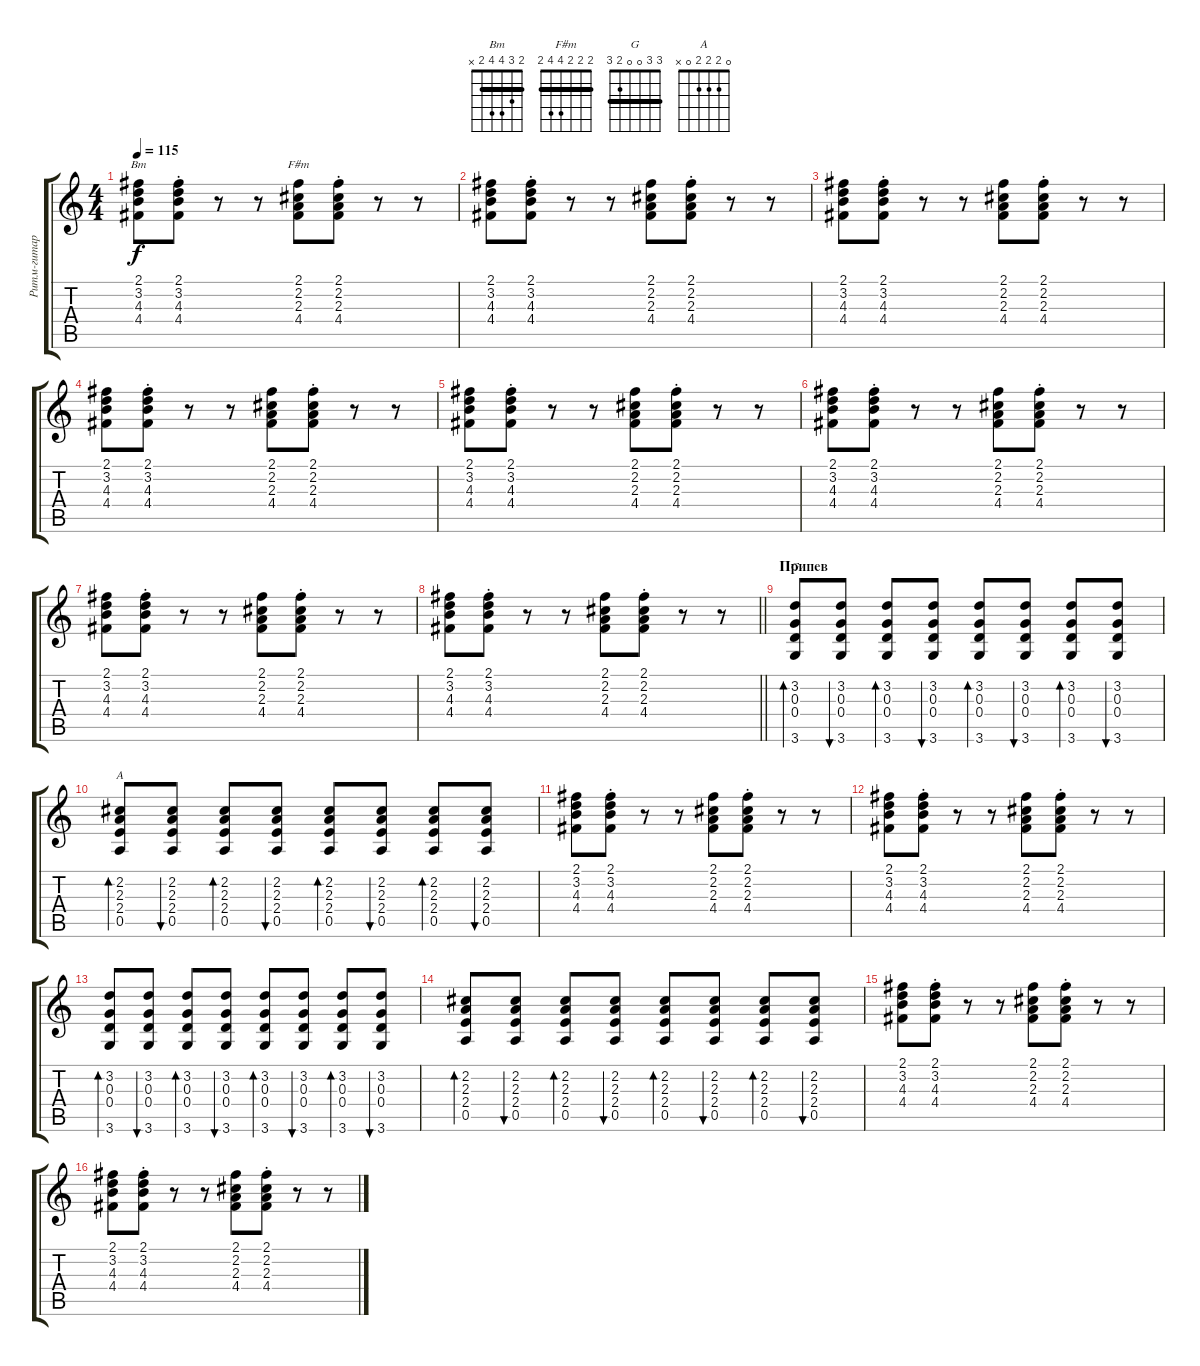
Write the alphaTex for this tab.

\track ("Ритм-гитара" "Ритм-гитар") {instrument electricguitarclean}
\staff {score tabs}
\tuning (E4 B3 G3 D3 A2 E2) {hide}
\chord ("Bm" 2 3 4 4 2 x) {barre 2}
\chord ("F#m" 2 2 2 4 4 2) {barre 2}
\chord ("G" 3 3 0 0 2 3) {barre 3}
\chord ("A" 0 2 2 2 0 x)
\ts (4 4)
\tempo 115
\clef g2
\ks c
(2.1 3.2 4.3 4.4).8{ch "Bm" dy f} (2.1{st} 3.2{st} 4.3{st} 4.4{st}).8 r.8 r.8 (2.1 2.2 2.3 4.4).8{ch "F#m"} (2.1{st} 2.2{st} 2.3{st} 4.4{st}).8 r.8 r.8 |
(2.1 3.2 4.3 4.4).8 (2.1{st} 3.2{st} 4.3{st} 4.4{st}).8 r.8 r.8 (2.1 2.2 2.3 4.4).8 (2.1{st} 2.2{st} 2.3{st} 4.4{st}).8 r.8 r.8 |
(2.1 3.2 4.3 4.4).8 (2.1{st} 3.2{st} 4.3{st} 4.4{st}).8 r.8 r.8 (2.1 2.2 2.3 4.4).8 (2.1{st} 2.2{st} 2.3{st} 4.4{st}).8 r.8 r.8 |
(2.1 3.2 4.3 4.4).8 (2.1{st} 3.2{st} 4.3{st} 4.4{st}).8 r.8 r.8 (2.1 2.2 2.3 4.4).8 (2.1{st} 2.2{st} 2.3{st} 4.4{st}).8 r.8 r.8 |
(2.1 3.2 4.3 4.4).8 (2.1{st} 3.2{st} 4.3{st} 4.4{st}).8 r.8 r.8 (2.1 2.2 2.3 4.4).8 (2.1{st} 2.2{st} 2.3{st} 4.4{st}).8 r.8 r.8 |
(2.1 3.2 4.3 4.4).8 (2.1{st} 3.2{st} 4.3{st} 4.4{st}).8 r.8 r.8 (2.1 2.2 2.3 4.4).8 (2.1{st} 2.2{st} 2.3{st} 4.4{st}).8 r.8 r.8 |
(2.1 3.2 4.3 4.4).8 (2.1{st} 3.2{st} 4.3{st} 4.4{st}).8 r.8 r.8 (2.1 2.2 2.3 4.4).8 (2.1{st} 2.2{st} 2.3{st} 4.4{st}).8 r.8 r.8 |
\barLineRight lightlight
(2.1 3.2 4.3 4.4).8 (2.1{st} 3.2{st} 4.3{st} 4.4{st}).8 r.8 r.8 (2.1 2.2 2.3 4.4).8 (2.1{st} 2.2{st} 2.3{st} 4.4{st}).8 r.8 r.8 |
\section ("" "Припев")
(3.2 0.3 0.4 3.6).8{bd 60 ch "G"} (3.2 0.3 0.4 3.6).8{bu 60} (3.2 0.3 0.4 3.6).8{bd 60} (3.2 0.3 0.4 3.6).8{bu 60} (3.2 0.3 0.4 3.6).8{bd 60} (3.2 0.3 0.4 3.6).8{bu 60} (3.2 0.3 0.4 3.6).8{bd 60} (3.2 0.3 0.4 3.6).8{bu 60} |
(2.2 2.3 2.4 0.5).8{bd 60 ch "A"} (2.2 2.3 2.4 0.5).8{bu 60} (2.2 2.3 2.4 0.5).8{bd 60} (2.2 2.3 2.4 0.5).8{bu 60} (2.2 2.3 2.4 0.5).8{bd 60} (2.2 2.3 2.4 0.5).8{bu 60} (2.2 2.3 2.4 0.5).8{bd 60} (2.2 2.3 2.4 0.5).8{bu 60} |
(2.1 3.2 4.3 4.4).8 (2.1{st} 3.2{st} 4.3{st} 4.4{st}).8 r.8 r.8 (2.1 2.2 2.3 4.4).8 (2.1{st} 2.2{st} 2.3{st} 4.4{st}).8 r.8 r.8 |
(2.1 3.2 4.3 4.4).8 (2.1{st} 3.2{st} 4.3{st} 4.4{st}).8 r.8 r.8 (2.1 2.2 2.3 4.4).8 (2.1{st} 2.2{st} 2.3{st} 4.4{st}).8 r.8 r.8 |
(3.2 0.3 0.4 3.6).8{bd 60} (3.2 0.3 0.4 3.6).8{bu 60} (3.2 0.3 0.4 3.6).8{bd 60} (3.2 0.3 0.4 3.6).8{bu 60} (3.2 0.3 0.4 3.6).8{bd 60} (3.2 0.3 0.4 3.6).8{bu 60} (3.2 0.3 0.4 3.6).8{bd 60} (3.2 0.3 0.4 3.6).8{bu 60} |
(2.2 2.3 2.4 0.5).8{bd 60} (2.2 2.3 2.4 0.5).8{bu 60} (2.2 2.3 2.4 0.5).8{bd 60} (2.2 2.3 2.4 0.5).8{bu 60} (2.2 2.3 2.4 0.5).8{bd 60} (2.2 2.3 2.4 0.5).8{bu 60} (2.2 2.3 2.4 0.5).8{bd 60} (2.2 2.3 2.4 0.5).8{bu 60} |
(2.1 3.2 4.3 4.4).8 (2.1{st} 3.2{st} 4.3{st} 4.4{st}).8 r.8 r.8 (2.1 2.2 2.3 4.4).8 (2.1{st} 2.2{st} 2.3{st} 4.4{st}).8 r.8 r.8 |
(2.1 3.2 4.3 4.4).8 (2.1{st} 3.2{st} 4.3{st} 4.4{st}).8 r.8 r.8 (2.1 2.2 2.3 4.4).8 (2.1{st} 2.2{st} 2.3{st} 4.4{st}).8 r.8 r.8
